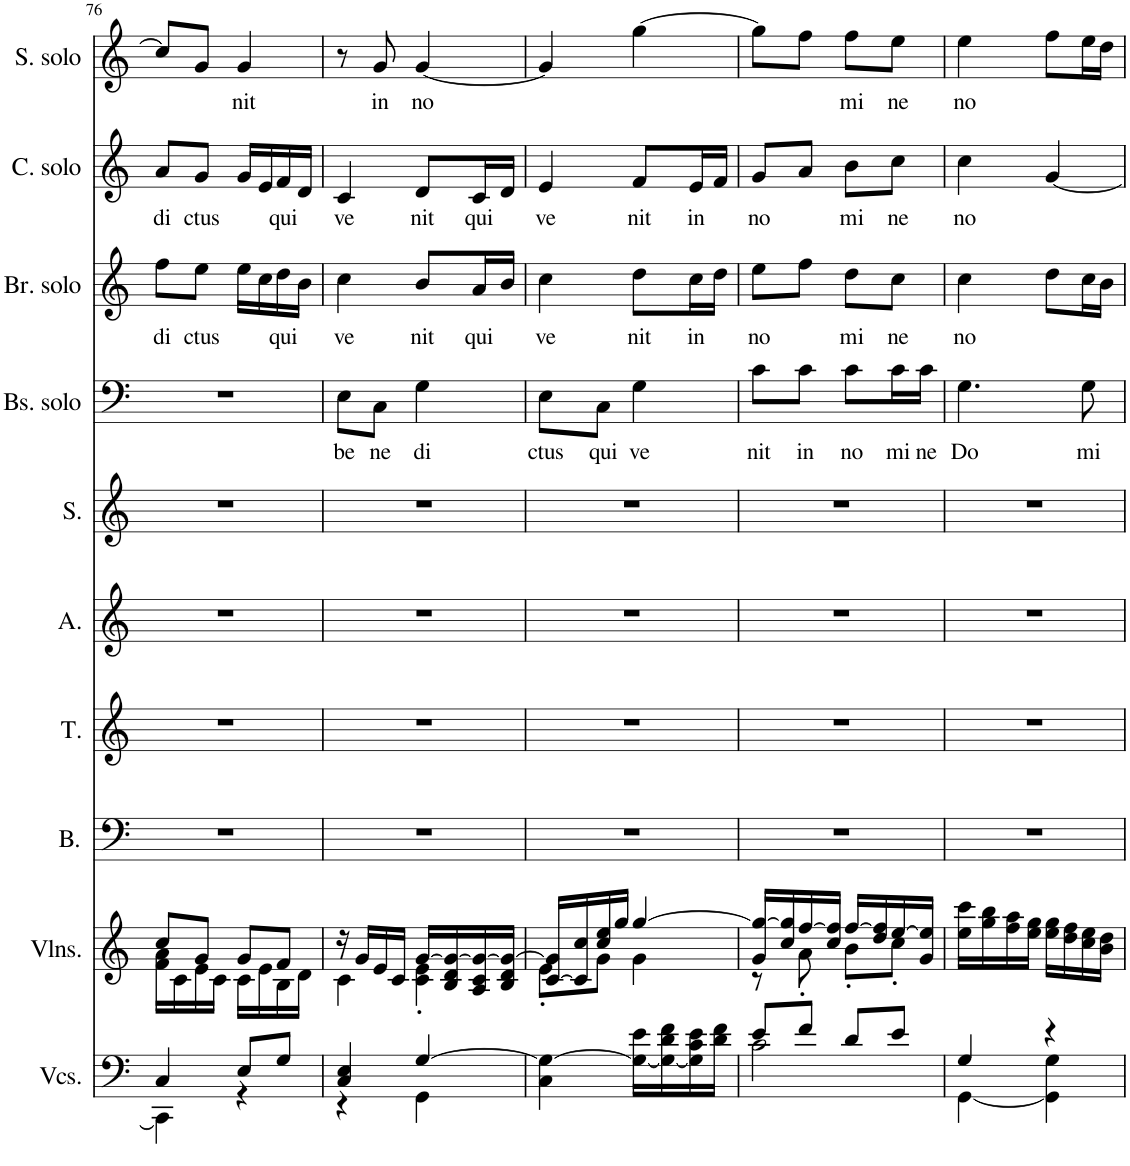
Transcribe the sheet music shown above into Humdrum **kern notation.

**kern	**kern	**kern	**kern	**kern	**kern	**kern	**text	**kern	**text	**kern	**text	**kern	**text
*part10	*part9	*part8	*part7	*part6	*part5	*part4	*part4	*part3	*part3	*part2	*part2	*part1	*part1
*staff10	*staff9	*staff8	*staff7	*staff6	*staff5	*staff4	*staff4	*staff3	*staff3	*staff2	*staff2	*staff1	*staff1
*I"Violoncelles, Accompaniment: Left	*I"Violons, Accompaniment: Right	*I"Bass	*I"Ténor	*I"Alto	*I"Soprano	*I"Bass solo	*	*I"Baryton solo	*	*I"Contralto solo	*	*I"Soprano solo	*
*I'Vcs.	*I'Vlns.	*I'B.	*I'T.	*I'A.	*I'S.	*I'Bs. solo	*	*I'Br. solo	*	*I'C. solo	*	*I'S. solo	*
!!LO:PB:g=z
*clefF4	*clefG2	*clefF4	*clefG2	*clefG2	*clefG2	*clefF4	*	*clefG2	*	*clefG2	*	*clefG2	*
*	*	*	*	*	*	*	*	*Trd7c12	*	*	*	*	*
*k[]	*k[]	*k[]	*k[]	*k[]	*k[]	*k[]	*	*k[]	*	*k[]	*	*k[]	*
*M2/4	*M2/4	*M2/4	*M2/4	*M2/4	*M2/4	*M2/4	*	*M2/4	*	*M2/4	*	*M2/4	*
=76	=76	=76	=76	=76	=76	=76	=76	=76	=76	=76	=76	=76	=76
*^	*^	*	*	*	*	*	*	*	*	*	*	*	*
!	!	!	!	!	!	!	!	!	!	!	!LO:LY:b	!	!LO:LY:b	!	!
4C/	4CC\]	8cc/L	16f\ 16a\LL	2r	2r	2r	2r	2r	.	8ff\L	di	8a/L	di	8cc/L]	.
.	.	.	16c\	.	.	.	.	.	.	.	.	.	.	.	.
!	!	!	!	!	!	!	!	!	!	!	!LO:LY:b	!	!LO:LY:b	!	!
.	.	8g/J	16e\	.	.	.	.	.	.	8ee\J	ctus	8g/J	ctus	8g/J	.
.	.	.	16c\JJ	.	.	.	.	.	.	.	.	.	.	.	.
!	!	!	!	!	!	!	!	!	!	!	!	!	!	!	!LO:LY:b
8E/L	4r	8g/L	16c\LL	.	.	.	.	.	.	16ee\LL	.	16g/LL	.	4g/	nit
.	.	.	16e\	.	.	.	.	.	.	16cc\	.	16e/	.	.	.
!	!	!	!	!	!	!	!	!	!	!	!LO:LY:b	!	!LO:LY:b	!	!
8G/J	.	8f/J	16B\	.	.	.	.	.	.	16dd\	qui	16f/	qui	.	.
.	.	.	16d\JJ	.	.	.	.	.	.	16b\JJ	.	16d/JJ	.	.	.
=77	=77	=77	=77	=77	=77	=77	=77	=77	=77	=77	=77	=77	=77	=77	=77
!	!	!	!	!	!	!	!	!	!LO:LY:b	!	!LO:LY:b	!	!LO:LY:b	!	!
4C/ 4E/	4r	16r	4c\	2r	2r	2r	2r	8E\L	be	4cc\	ve	4c/	ve	8r	.
.	.	16g/LL	.	.	.	.	.	.	.	.	.	.	.	.	.
!	!	!	!	!	!	!	!	!	!LO:LY:b	!	!	!	!	!	!LO:LY:b
.	.	16e/	.	.	.	.	.	8C\J	ne	.	.	.	.	8g/	in
.	.	16c/JJ	.	.	.	.	.	.	.	.	.	.	.	.	.
!	!	!	!	!	!	!	!	!	!LO:LY:b	!	!LO:LY:b	!	!LO:LY:b	!	!LO:LY:b
[4G/	4GG\	[16g/LL	4c\' 4e\'	.	.	.	.	4G\	di	8b/L	nit	8d/L	nit	[4g/	no
.	.	16B/ 16d/ 16g/_	.	.	.	.	.	.	.	.	.	.	.	.	.
!	!	!	!	!	!	!	!	!	!	!	!LO:LY:b	!	!LO:LY:b	!	!
.	.	16A/ 16c/ 16g/_	.	.	.	.	.	.	.	16a/L	qui	16c/L	qui	.	.
.	.	16B/ 16d/ 16g/_JJ	.	.	.	.	.	.	.	16b/JJ	.	16d/JJ	.	.	.
*v	*v	*	*	*	*	*	*	*	*	*	*	*	*	*	*
=78	=78	=78	=78	=78	=78	=78	=78	=78	=78	=78	=78	=78	=78	=78
!	!	!	!	!	!	!	!	!LO:LY:b	!	!LO:LY:b	!	!LO:LY:b	!	!
4C\ 4G\_	[16c/ 16g/]LL	8e'\L	2r	2r	2r	2r	8E\L	ctus	4cc\	ve	4e/	ve	4g/]	.
.	16c/] 16cc/	.	.	.	.	.	.	.	.	.	.	.	.	.
!	!	!	!	!	!	!	!	!LO:LY:b	!	!	!	!	!	!
.	16cc/ 16ee/	8g\J	.	.	.	.	8C\J	qui	.	.	.	.	.	.
.	16gg/JJ	.	.	.	.	.	.	.	.	.	.	.	.	.
!	!	!	!	!	!	!	!	!LO:LY:b	!	!LO:LY:b	!	!LO:LY:b	!	!
16G\_ 16e\LL	[4gg/	4g\	.	.	.	.	4G\	ve	8dd\L	nit	8f/L	nit	[4gg\	.
16G\_ 16d\ 16f\	.	.	.	.	.	.	.	.	.	.	.	.	.	.
!	!	!	!	!	!	!	!	!	!	!LO:LY:b	!	!LO:LY:b	!	!
16G\] 16c\ 16e\	.	.	.	.	.	.	.	.	16cc\L	in	16e/L	in	.	.
16d\ 16f\JJ	.	.	.	.	.	.	.	.	16dd\JJ	.	16f/JJ	.	.	.
=79	=79	=79	=79	=79	=79	=79	=79	=79	=79	=79	=79	=79	=79	=79
*^	*	*	*	*	*	*	*	*	*	*	*	*	*	*
!	!	!	!	!	!	!	!	!	!LO:LY:b	!	!LO:LY:b	!	!LO:LY:b	!	!
8e/L	2c\	16g/ 16gg/_LL	8r	2r	2r	2r	2r	8c\L	nit	8ee\L	no	8g/L	no	8gg\L]	.
.	.	16cc/ 16gg/]	.	.	.	.	.	.	.	.	.	.	.	.	.
!	!	!	!	!	!	!	!	!	!LO:LY:b	!	!	!	!	!	!
8f/J	.	[16ff/	8a'\	.	.	.	.	8c\J	in	8ff\J	.	8a/J	.	8ff\J	.
.	.	16cc/ 16ff/]JJ	.	.	.	.	.	.	.	.	.	.	.	.	.
!	!	!	!	!	!	!	!	!	!LO:LY:b	!	!LO:LY:b	!	!LO:LY:b	!	!LO:LY:b
8d/L	.	[16ff/LL	8b'\L	.	.	.	.	8c\L	no	8dd\L	mi	8b\L	mi	8ff\L	mi
.	.	16dd/ 16ff/]	.	.	.	.	.	.	.	.	.	.	.	.	.
!	!	!	!	!	!	!	!	!	!LO:LY:b	!	!LO:LY:b	!	!LO:LY:b	!	!LO:LY:b
8e/J	.	[16ee/	8cc'\J	.	.	.	.	16c\L	mi	8cc\J	ne	8cc\J	ne	8ee\J	ne
!	!	!	!	!	!	!	!	!	!LO:LY:b	!	!	!	!	!	!
.	.	16g/ 16ee/]JJ	.	.	.	.	.	16c\JJ	ne	.	.	.	.	.	.
*	*	*v	*v	*	*	*	*	*	*	*	*	*	*	*	*
=80	=80	=80	=80	=80	=80	=80	=80	=80	=80	=80	=80	=80	=80	=80
!	!	!	!	!	!	!	!	!LO:LY:b	!	!LO:LY:b	!	!LO:LY:b	!	!LO:LY:b
4G/	[4GG\	16ee\ 16ccc\LL	2r	2r	2r	2r	4.G\	Do	4cc\	no	4cc\	no	4ee\	no
.	.	16gg\ 16bb\	.	.	.	.	.	.	.	.	.	.	.	.
.	.	16ff\ 16aa\	.	.	.	.	.	.	.	.	.	.	.	.
.	.	16ee\ 16gg\JJ	.	.	.	.	.	.	.	.	.	.	.	.
4r	4GG\] 4G\	16ee\ 16gg\LL	.	.	.	.	.	.	8dd\L	.	[4g/	.	8ff\L	.
.	.	16dd\ 16ff\	.	.	.	.	.	.	.	.	.	.	.	.
!	!	!	!	!	!	!	!	!LO:LY:b	!	!	!	!	!	!
.	.	16cc\ 16ee\	.	.	.	.	8G\	mi	16cc\L	.	.	.	16ee\L	.
.	.	16b\ 16dd\JJ	.	.	.	.	.	.	16b\JJ	.	.	.	16dd\JJ	.
*v	*v	*	*	*	*	*	*	*	*	*	*	*	*	*
=	=	=	=	=	=	=	=	=	=	=	=	=	=
*-	*-	*-	*-	*-	*-	*-	*-	*-	*-	*-	*-	*-	*-
